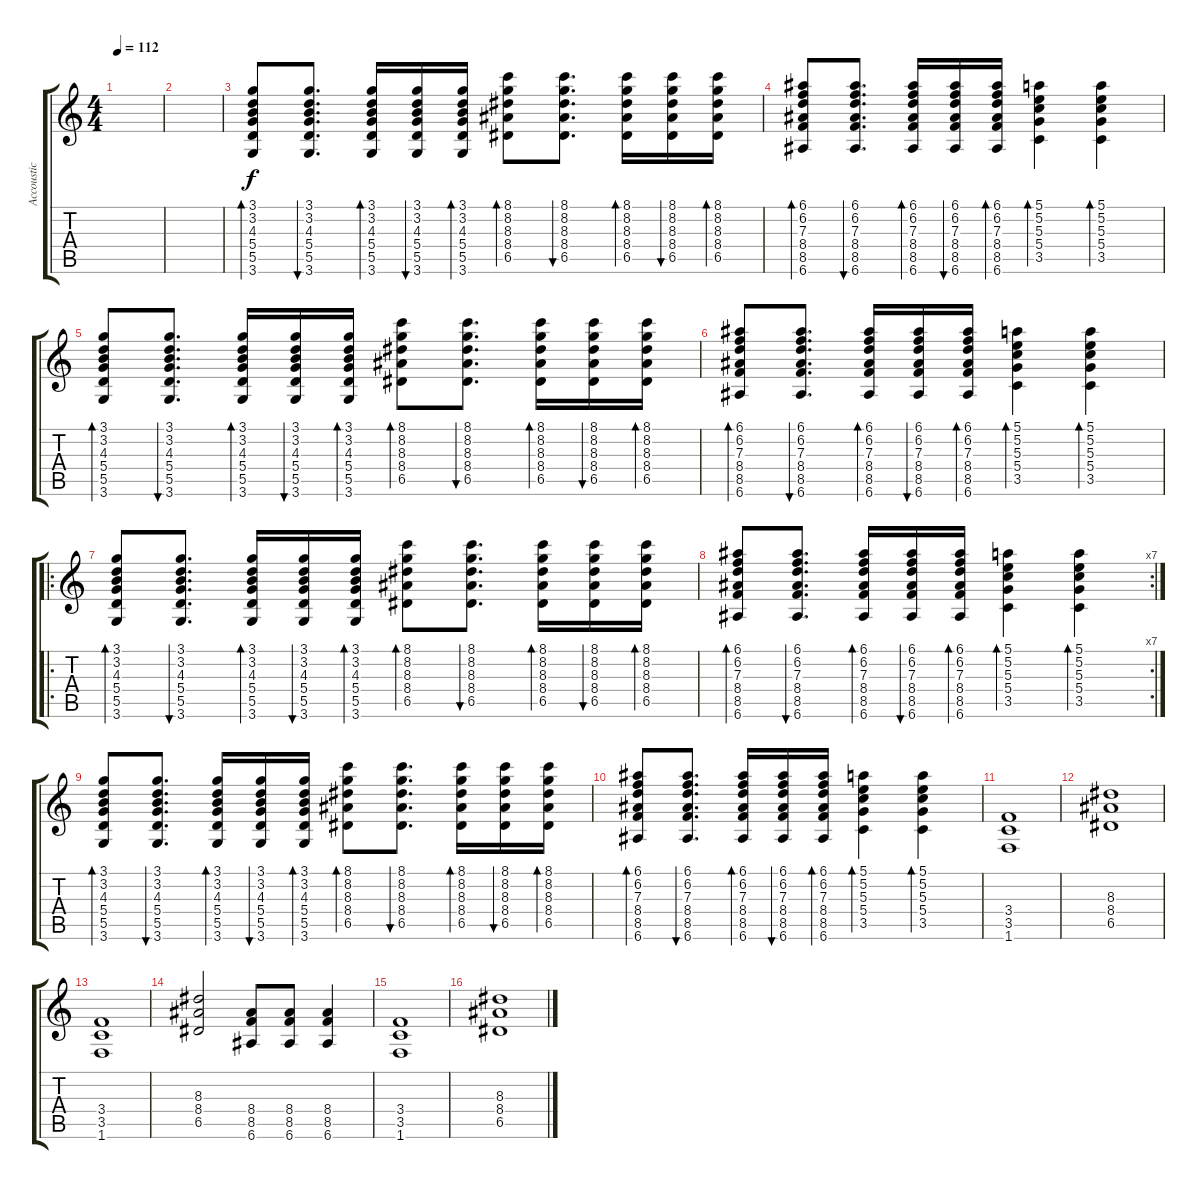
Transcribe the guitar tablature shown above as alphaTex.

\track ("Accoustic Rhythm" "Accoustic ") {instrument acousticguitarsteel}
\staff {score tabs}
\tuning (E4 B3 G3 D3 A2 E2) {hide}
\ts (4 4)
\tempo 112
\clef g2
\ks c
|
|
(3.1 3.2 4.3 5.4 5.5 3.6).8{bd 60} (3.1 3.2 4.3 5.4 5.5 3.6).8{d bu 60} (3.1 3.2 4.3 5.4 5.5 3.6).16{bd 60} (3.1 3.2 4.3 5.4 5.5 3.6).16{bu 60} (3.1 3.2 4.3 5.4 5.5 3.6).16{bd 60} (8.1 8.2 8.3 8.4 6.5).8{bd 60} (8.1 8.2 8.3 8.4 6.5).8{d bu 60} (8.1 8.2 8.3 8.4 6.5).16{bd 60} (8.1 8.2 8.3 8.4 6.5).16{bu 60} (8.1 8.2 8.3 8.4 6.5).16{bd 60} |
(6.1 6.2 7.3 8.4 8.5 6.6).8{bd 60} (6.1 6.2 7.3 8.4 8.5 6.6).8{d bu 60} (6.1 6.2 7.3 8.4 8.5 6.6).16{bd 60} (6.1 6.2 7.3 8.4 8.5 6.6).16{bu 60} (6.1 6.2 7.3 8.4 8.5 6.6).16{bd 60} (5.1 5.2 5.3 5.4 3.5).4{bd 60} (5.1 5.2 5.3 5.4 3.5).4{bd 60} |
(3.1 3.2 4.3 5.4 5.5 3.6).8{bd 60} (3.1 3.2 4.3 5.4 5.5 3.6).8{d bu 60} (3.1 3.2 4.3 5.4 5.5 3.6).16{bd 60} (3.1 3.2 4.3 5.4 5.5 3.6).16{bu 60} (3.1 3.2 4.3 5.4 5.5 3.6).16{bd 60} (8.1 8.2 8.3 8.4 6.5).8{bd 60} (8.1 8.2 8.3 8.4 6.5).8{d bu 60} (8.1 8.2 8.3 8.4 6.5).16{bd 60} (8.1 8.2 8.3 8.4 6.5).16{bu 60} (8.1 8.2 8.3 8.4 6.5).16{bd 60} |
(6.1 6.2 7.3 8.4 8.5 6.6).8{bd 60} (6.1 6.2 7.3 8.4 8.5 6.6).8{d bu 60} (6.1 6.2 7.3 8.4 8.5 6.6).16{bd 60} (6.1 6.2 7.3 8.4 8.5 6.6).16{bu 60} (6.1 6.2 7.3 8.4 8.5 6.6).16{bd 60} (5.1 5.2 5.3 5.4 3.5).4{bd 60} (5.1 5.2 5.3 5.4 3.5).4{bd 60} |
\ro
(3.1 3.2 4.3 5.4 5.5 3.6).8{bd 60} (3.1 3.2 4.3 5.4 5.5 3.6).8{d bu 60} (3.1 3.2 4.3 5.4 5.5 3.6).16{bd 60} (3.1 3.2 4.3 5.4 5.5 3.6).16{bu 60} (3.1 3.2 4.3 5.4 5.5 3.6).16{bd 60} (8.1 8.2 8.3 8.4 6.5).8{bd 60} (8.1 8.2 8.3 8.4 6.5).8{d bu 60} (8.1 8.2 8.3 8.4 6.5).16{bd 60} (8.1 8.2 8.3 8.4 6.5).16{bu 60} (8.1 8.2 8.3 8.4 6.5).16{bd 60} |
\rc 7
(6.1 6.2 7.3 8.4 8.5 6.6).8{bd 60} (6.1 6.2 7.3 8.4 8.5 6.6).8{d bu 60} (6.1 6.2 7.3 8.4 8.5 6.6).16{bd 60} (6.1 6.2 7.3 8.4 8.5 6.6).16{bu 60} (6.1 6.2 7.3 8.4 8.5 6.6).16{bd 60} (5.1 5.2 5.3 5.4 3.5).4{bd 60} (5.1 5.2 5.3 5.4 3.5).4{bd 60} |
(3.1 3.2 4.3 5.4 5.5 3.6).8{bd 60} (3.1 3.2 4.3 5.4 5.5 3.6).8{d bu 60} (3.1 3.2 4.3 5.4 5.5 3.6).16{bd 60} (3.1 3.2 4.3 5.4 5.5 3.6).16{bu 60} (3.1 3.2 4.3 5.4 5.5 3.6).16{bd 60} (8.1 8.2 8.3 8.4 6.5).8{bd 60} (8.1 8.2 8.3 8.4 6.5).8{d bu 60} (8.1 8.2 8.3 8.4 6.5).16{bd 60} (8.1 8.2 8.3 8.4 6.5).16{bu 60} (8.1 8.2 8.3 8.4 6.5).16{bd 60} |
(6.1 6.2 7.3 8.4 8.5 6.6).8{bd 60} (6.1 6.2 7.3 8.4 8.5 6.6).8{d bu 60} (6.1 6.2 7.3 8.4 8.5 6.6).16{bd 60} (6.1 6.2 7.3 8.4 8.5 6.6).16{bu 60} (6.1 6.2 7.3 8.4 8.5 6.6).16{bd 60} (5.1 5.2 5.3 5.4 3.5).4{bd 60} (5.1 5.2 5.3 5.4 3.5).4{bd 60} |
(3.4 3.5 1.6).1 |
(8.3 8.4 6.5).1 |
(3.4 3.5 1.6).1 |
(8.3 8.4 6.5).2 (8.4 8.5 6.6).8 (8.4 8.5 6.6).8 (8.4 8.5 6.6).4 |
(3.4 3.5 1.6).1 |
(8.3 8.4 6.5).1
